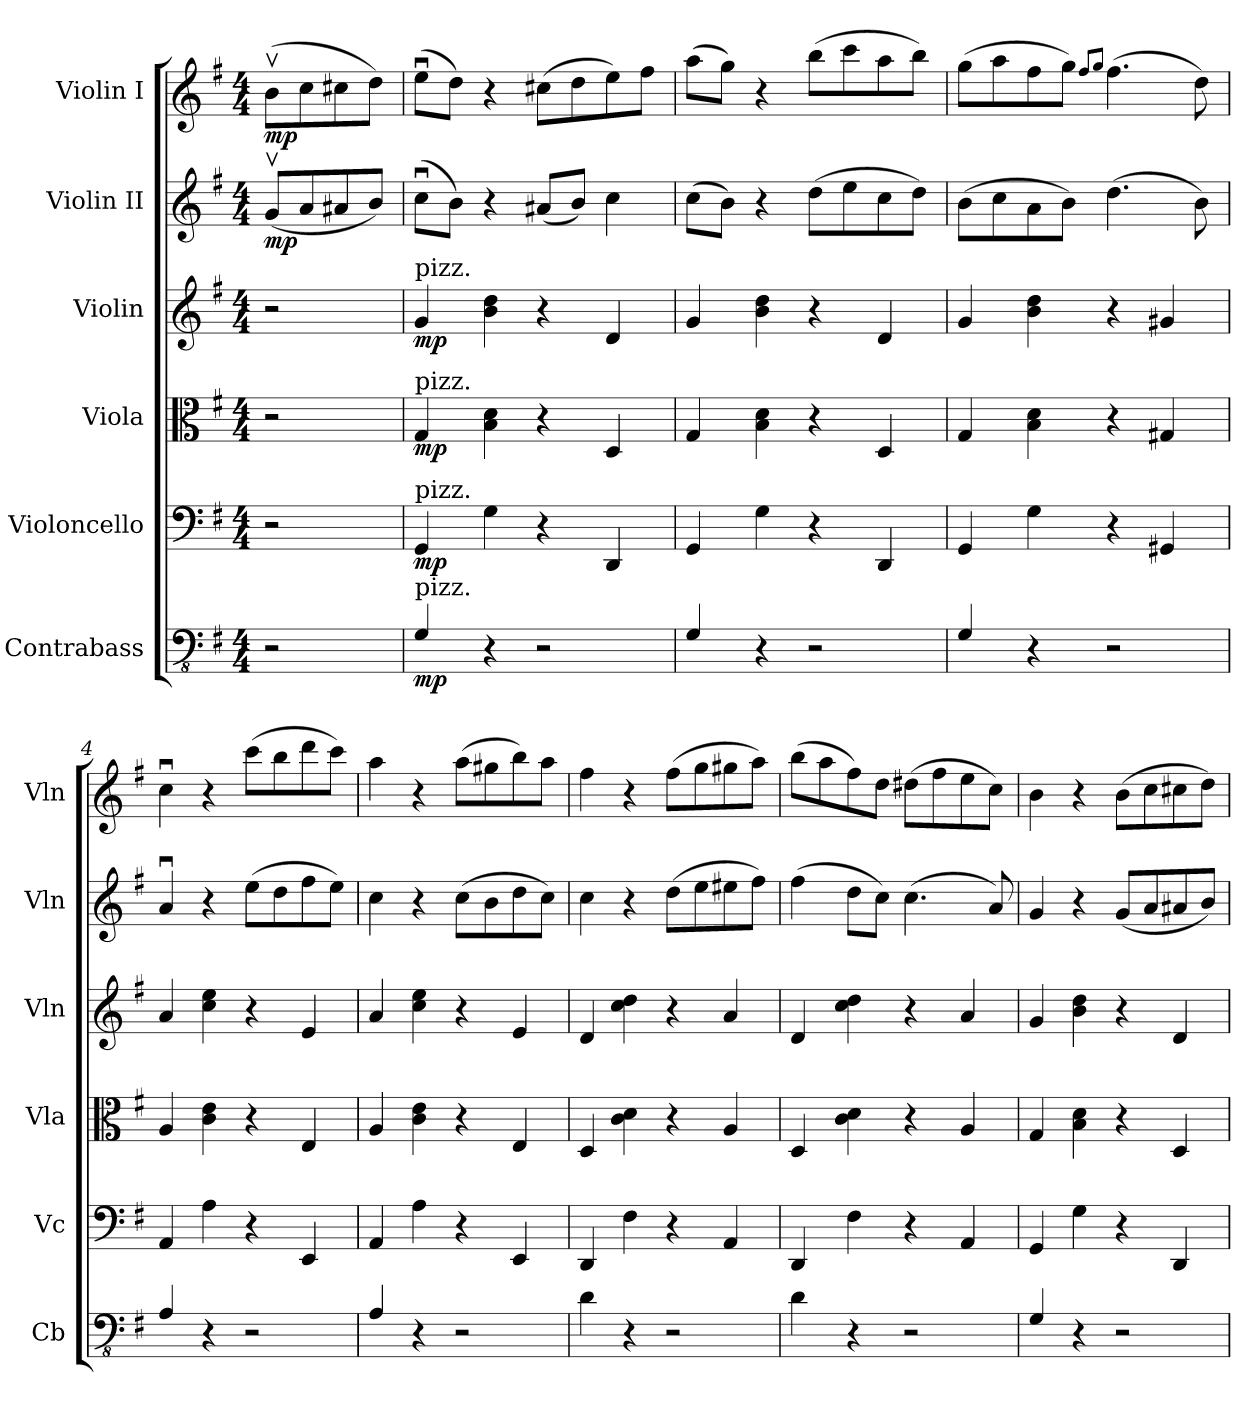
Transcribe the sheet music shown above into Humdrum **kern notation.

**kern	**dynam	**kern	**dynam	**kern	**dynam	**kern	**dynam	**kern	**dynam	**kern	**dynam
*part6	*part6	*part5	*part5	*part4	*part4	*part3	*part3	*part2	*part2	*part1	*part1
*staff6	*staff6	*staff5	*staff5	*staff4	*staff4	*staff3	*staff3	*staff2	*staff2	*staff1	*staff1
*I"Contrabass	*	*I"Violoncello	*	*I"Viola	*	*I"Violin	*	*I"Violin II	*	*I"Violin I	*
*I'Cb	*	*I'Vc	*	*I'Vla	*	*I'Vln	*	*I'Vln	*	*I'Vln	*
*clefFv4	*	*clefF4	*	*clefC3	*	*clefG2	*	*clefG2	*	*clefG2	*
*ITrd7c12	*	*	*	*	*	*	*	*	*	*	*
*k[f#]	*	*k[f#]	*	*k[f#]	*	*k[f#]	*	*k[f#]	*	*k[f#]	*
*M4/4	*	*M4/4	*	*M4/4	*	*M4/4	*	*M4/4	*	*M4/4	*
=	=	=	=	=	=	=	=	=	=	=	=
!	!	!	!	!	!	!	!	!	!LO:DY:b	!	!LO:DY:b
2r	.	2r	.	2r	.	2r	.	(<8gv/L	mp	(>8bv\L	mp
.	.	.	.	.	.	.	.	8a/	.	8cc\	.
.	.	.	.	.	.	.	.	8a#X/	.	8cc#X\	.
.	.	.	.	.	.	.	.	8b/J)	.	8dd\J)	.
=1	=1	=1	=1	=1	=1	=1	=1	=1	=1	=1	=1
!	!	!	!	!	!	!LO:TX:a:t=pizz.	!	!	!	!	!
!	!	!	!	!LO:TX:a:t=pizz.	!	!	!	!	!	!	!
!	!	!LO:TX:a:t=pizz.	!	!	!	!	!	!	!	!	!
!LO:TX:a:t=pizz.	!	!	!	!	!	!	!	!	!	!	!
!	!LO:DY:b	!	!LO:DY:b	!	!LO:DY:b	!	!LO:DY:b	!	!	!	!
4GGG/	mp	4GG/	mp	4G/	mp	4g/	mp	(>8ccu\L	.	(>8eeu\L	.
.	.	.	.	.	.	.	.	8b\J)	.	8dd\J)	.
4r	.	4G\	.	4B\ 4d\	.	4b\ 4dd\	.	4r	.	4r	.
2r	.	4r	.	4r	.	4r	.	(<8a#X/L	.	(>8cc#X\L	.
.	.	.	.	.	.	.	.	8b/J)	.	8dd\	.
.	.	4DD/	.	4D/	.	4d/	.	4cc\	.	8ee\)	.
.	.	.	.	.	.	.	.	.	.	8ff#\J	.
=2	=2	=2	=2	=2	=2	=2	=2	=2	=2	=2	=2
4GGG/	.	4GG/	.	4G/	.	4g/	.	(>8cc\L	.	(>8aa\L	.
.	.	.	.	.	.	.	.	8b\J)	.	8gg\J)	.
4r	.	4G\	.	4B\ 4d\	.	4b\ 4dd\	.	4r	.	4r	.
2r	.	4r	.	4r	.	4r	.	(>8dd\L	.	(>8bb\L	.
.	.	.	.	.	.	.	.	8ee\	.	8ccc\	.
.	.	4DD/	.	4D/	.	4d/	.	8cc\	.	8aa\	.
.	.	.	.	.	.	.	.	8dd\J)	.	8bb\J)	.
=3	=3	=3	=3	=3	=3	=3	=3	=3	=3	=3	=3
4GGG/	.	4GG/	.	4G/	.	4g/	.	(>8b\L	.	(>8gg\L	.
.	.	.	.	.	.	.	.	8cc\	.	8aa\	.
4r	.	4G\	.	4B\ 4d\	.	4b\ 4dd\	.	8a\	.	8ff#\	.
.	.	.	.	.	.	.	.	8b\J)	.	8gg\J)	.
.	.	.	.	.	.	.	.	.	.	8qff#/L	.
.	.	.	.	.	.	.	.	.	.	8qgg/J	.
2r	.	4r	.	4r	.	4r	.	(>4.dd\	.	(>4.ff#\	.
.	.	4GG#X/	.	4G#X/	.	4g#X/	.	.	.	.	.
.	.	.	.	.	.	.	.	8b\)	.	8dd\)	.
=4	=4	=4	=4	=4	=4	=4	=4	=4	=4	=4	=4
4AAA/	.	4AA/	.	4A/	.	4a/	.	4au/	.	4ccu\	.
4r	.	4A\	.	4c\ 4e\	.	4cc\ 4ee\	.	4r	.	4r	.
2r	.	4r	.	4r	.	4r	.	(>8ee\L	.	(>8ccc\L	.
.	.	.	.	.	.	.	.	8dd\	.	8bb\	.
.	.	4EE/	.	4E/	.	4e/	.	8ff#\	.	8ddd\	.
.	.	.	.	.	.	.	.	8ee\J)	.	8ccc\J)	.
!!LO:PB:g=z
=5	=5	=5	=5	=5	=5	=5	=5	=5	=5	=5	=5
4AAA/	.	4AA/	.	4A/	.	4a/	.	4cc\	.	4aa\	.
4r	.	4A\	.	4c\ 4e\	.	4cc\ 4ee\	.	4r	.	4r	.
2r	.	4r	.	4r	.	4r	.	(>8cc\L	.	(>8aa\L	.
.	.	.	.	.	.	.	.	8b\	.	8gg#X\	.
.	.	4EE/	.	4E/	.	4e/	.	8dd\	.	8bb\)	.
.	.	.	.	.	.	.	.	8cc\J)	.	8aa\J	.
=6	=6	=6	=6	=6	=6	=6	=6	=6	=6	=6	=6
4DD\	.	4DD/	.	4D/	.	4d/	.	4cc\	.	4ff#\	.
4r	.	4F#\	.	4c\ 4d\	.	4cc\ 4dd\	.	4r	.	4r	.
2r	.	4r	.	4r	.	4r	.	(>8dd\L	.	(>8ff#\L	.
.	.	.	.	.	.	.	.	8ee\	.	8gg\	.
.	.	4AA/	.	4A/	.	4a/	.	8ee#X\	.	8gg#X\	.
.	.	.	.	.	.	.	.	8ff#\J)	.	8aa\J)	.
=7	=7	=7	=7	=7	=7	=7	=7	=7	=7	=7	=7
4DD\	.	4DD/	.	4D/	.	4d/	.	(>4ff#\	.	(>8bb\L	.
.	.	.	.	.	.	.	.	.	.	8aa\	.
4r	.	4F#\	.	4c\ 4d\	.	4cc\ 4dd\	.	8dd\L	.	8ff#\)	.
.	.	.	.	.	.	.	.	8cc\J)	.	8dd\J	.
2r	.	4r	.	4r	.	4r	.	(>4.cc\	.	(>8dd#X\L	.
.	.	.	.	.	.	.	.	.	.	8ff#\	.
.	.	4AA/	.	4A/	.	4a/	.	.	.	8ee\	.
.	.	.	.	.	.	.	.	8a/)	.	8cc\J)	.
=8	=8	=8	=8	=8	=8	=8	=8	=8	=8	=8	=8
4GGG/	.	4GG/	.	4G/	.	4g/	.	4g/	.	4b\	.
4r	.	4G\	.	4B\ 4d\	.	4b\ 4dd\	.	4r	.	4r	.
2r	.	4r	.	4r	.	4r	.	(<8g/L	.	(>8b\L	.
.	.	.	.	.	.	.	.	8a/	.	8cc\	.
.	.	4DD/	.	4D/	.	4d/	.	8a#X/	.	8cc#X\	.
.	.	.	.	.	.	.	.	8b/J)	.	8dd\J)	.
=	=	=	=	=	=	=	=	=	=	=	=
*-	*-	*-	*-	*-	*-	*-	*-	*-	*-	*-	*-
